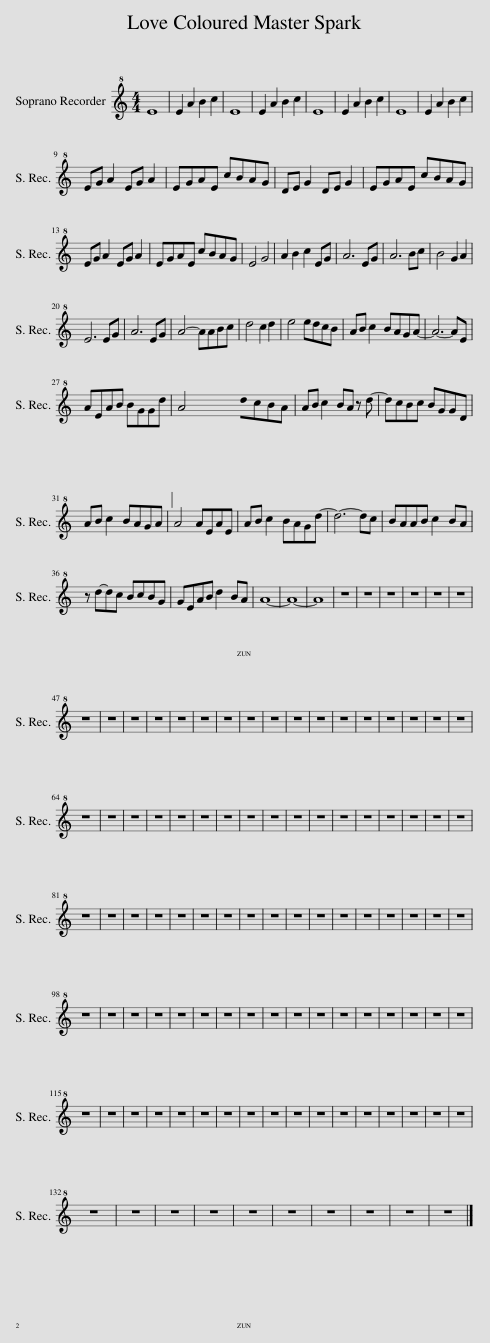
X:1
L:1/8
M:4/4
I:linebreak $
K:C
V:1 treble+8
V:1
 E8 | E2 A2 B2 c2 | E8 | E2 A2 B2 c2 | E8 | %5
 E2 A2 B2 c2 | E8 | E2 A2 B2 c2 |$ EG A2 EG A2 | EGAE cBAG | %10
 DE G2 DE G2 | EGAE cBAG |$ EG A2 EG A2 | EGAE cBAG | E4 G4 | %15
 A2 B2 c2 EG | A6 EG | A6 Bc | B4 G2 A2 |$ E6 EG | %20
 A6 EG | A4- AABc | d4 c2 d2 | e4 edcB | AB c2 BAGA- | %25
 A6- AE |$ AEAB BGGd | A4 dcBA | AB c2 BA z d- | dcBc BGGD |$ %30
 AB c2 BAGA | A4 AEAE | AB c2 BAGd- | d6- dc | BAAB c2 BA |$ %35
 z d-dc BcBG | GEAB d2 BA | A8- | A8- | A8 | %40
 z8 | z8 | z8 | z8 | z8 | %45
 z8 |$ z8 | z8 | z8 | z8 | %50
 z8 | z8 | z8 | z8 | z8 | %55
 z8 | z8 | z8 | z8 | z8 | %60
 z8 | z8 | z8 |$ z8 | z8 | %65
 z8 | z8 | z8 | z8 | z8 | %70
 z8 | z8 | z8 | z8 | z8 | %75
 z8 | z8 | z8 | z8 | z8 |$ %80
 z8 | z8 | z8 | z8 | z8 | %85
 z8 | z8 | z8 | z8 | z8 | %90
 z8 | z8 | z8 | z8 | z8 | %95
 z8 | z8 |$ z8 | z8 | z8 | %100
 z8 | z8 | z8 | z8 | z8 | %105
 z8 | z8 | z8 | z8 | z8 | %110
 z8 | z8 | z8 | z8 |$ z8 | %115
 z8 | z8 | z8 | z8 | z8 | %120
 z8 | z8 | z8 | z8 | z8 | %125
 z8 | z8 | z8 | z8 | z8 | %130
 z8 |$ z8 | z8 | z8 | z8 | %135
 z8 | z8 | z8 | z8 | z8 | %140
 z8 |] %141
